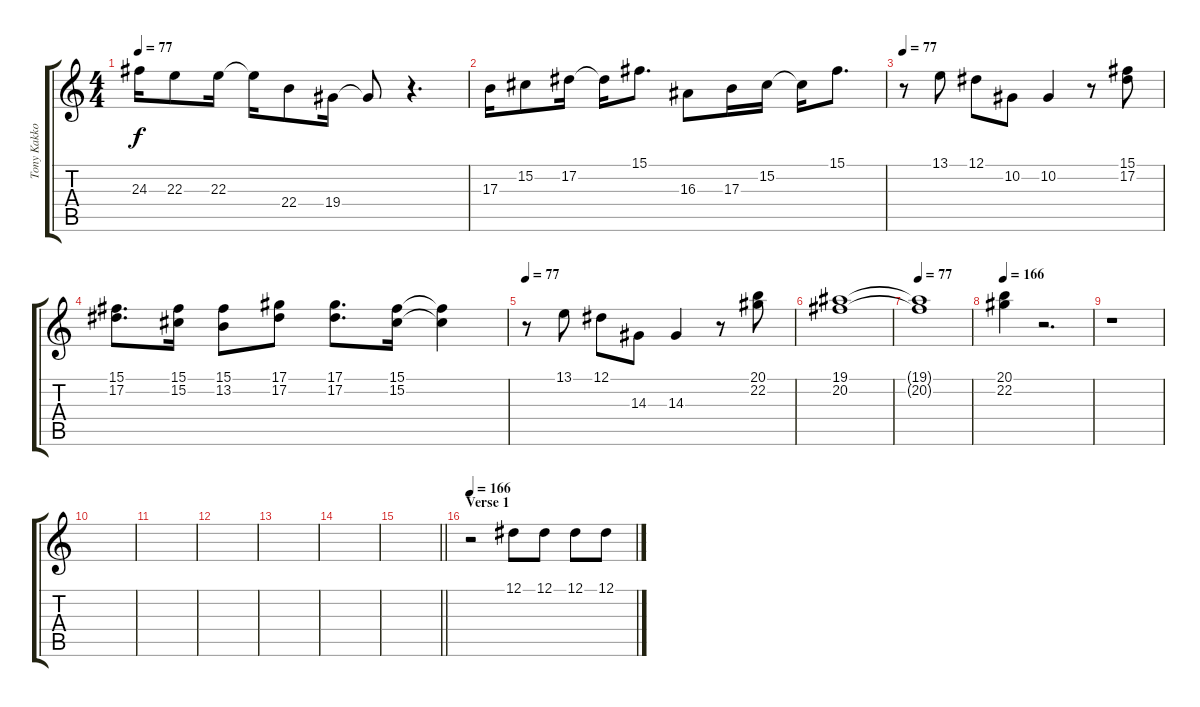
\track ("Tony Kakko" "Tony Kakko") {mute instrument lead1square}
\staff {score tabs}
\tuning (Eb4 Bb3 Gb3 Db3 Ab2 Eb2) {hide}
\ts (4 4)
\tempo 77
\clef g2
\ks c
24.3.16{dy f} 22.3.8 22.3.16 22.3{t}.16 22.4.8 19.4.16 19.4{t}.8 r.4{d} |
17.3.16 15.2.8 17.2.16 17.2{t}.16 15.1.8{d} 16.3.8 17.3.16 15.2.16 15.2{t}.16 15.1.8{d} |
\tempo 77
r.8 13.1.8 12.1.8 10.2.8 10.2.4 r.8 (15.1 17.2).8 |
(15.1 17.2).8{d} (15.1 15.2).16 (15.1 13.2).8 (17.1 17.2).8 (17.1 17.2).8{d} (15.1 15.2).16 (15.1{t} 15.2{t}).4 |
\tempo 77
r.8 13.1.8 12.1.8 14.3.8 14.3.4 r.8 (20.1 22.2).8 |
(19.1 20.2).1 |
\tempo 77
(19.1{t} 20.2{t}).1{volume 9} |
\tempo 166
(20.1 22.2).4 r.2{d} |
r.1 |
|
|
|
|
|
\barLineRight lightlight
|
\section ("" "Verse 1")
\tempo 163
\tempo 166
r.2{volume 16} 12.1.8 12.1.8 12.1.8 12.1.8
